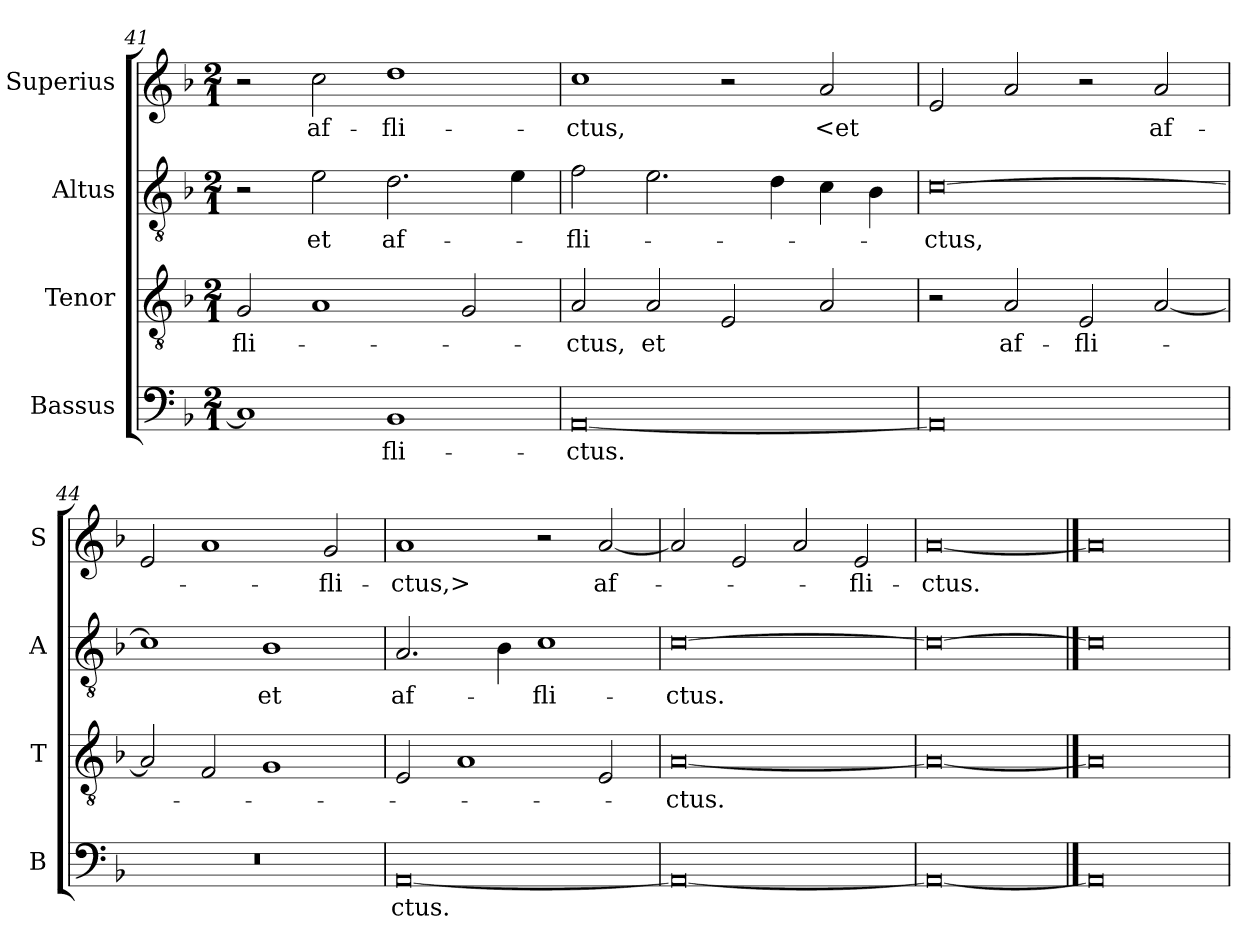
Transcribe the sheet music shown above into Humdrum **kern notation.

**kern	**text	**kern	**text	**kern	**text	**kern	**text
*part4	*part4	*part3	*part3	*part2	*part2	*part1	*part1
*staff4	*staff4	*staff3	*staff3	*staff2	*staff2	*staff1	*staff1
*I"Bassus	*	*I"Tenor	*	*I"Altus	*	*I"Superius	*
*I'B	*	*I'T	*	*I'A	*	*I'S	*
*clefF4	*	*clefGv2	*	*clefGv2	*	*clefG2	*
*k[b-]	*	*k[b-]	*	*k[b-]	*	*k[b-]	*
*F:	*	*F:	*	*F:	*	*F:	*
*M2/1	*	*M2/1	*	*M2/1	*	*M2/1	*
=41	=41	=41	=41	=41	=41	=41	=41
1C]	.	2G	-fli-	2r	.	2r	.
.	.	1A	.	2e	et	2cc	af-
1BB-	-fli-	.	.	2.d	af-	1dd	-fli-
.	.	2G	.	.	.	.	.
.	.	.	.	4e	.	.	.
=42	=42	=42	=42	=42	=42	=42	=42
[0AA	-ctus.	2A	-ctus,	2f	-fli-	1cc	-ctus,
.	.	2A	et	2.e	.	.	.
.	.	2E	.	.	.	2r	.
.	.	.	.	4d	.	.	.
.	.	2A	.	4c	.	2a	<et
.	.	.	.	4B-	.	.	.
=43	=43	=43	=43	=43	=43	=43	=43
0AA]	.	2r	.	[0c	-ctus,	2e	.
.	.	2A	af-	.	.	2a	.
.	.	2E	-fli-	.	.	2r	.
.	.	[2A	.	.	.	2a	af-
=44	=44	=44	=44	=44	=44	=44	=44
0r	.	2A]	.	1c]	.	2e	.
.	.	2F	.	.	.	1a	.
.	.	1G	.	1B-	et	.	.
.	.	.	.	.	.	2g	-fli-
=45	=45	=45	=45	=45	=45	=45	=45
[0AA	-ctus.	2E	.	2.A	af-	1a	-ctus,>
.	.	1A	.	.	.	.	.
.	.	.	.	4B-	.	.	.
.	.	.	.	1c	-fli-	2r	.
.	.	2E	.	.	.	[2a	af-
=46	=46	=46	=46	=46	=46	=46	=46
0AA_	.	[0A	-ctus.	[0c	-ctus.	2a]	.
.	.	.	.	.	.	2e	.
.	.	.	.	.	.	2a	.
.	.	.	.	.	.	2e	-fli-
=47	=47	=47	=47	=47	=47	=47	=47
0AA_	.	0A_	.	0c_	.	[0a	-ctus.
==48	==48	==48	==48	==48	==48	==48	==48
0AA]	.	0A]	.	0c]	.	0a]	.
=	=	=	=	=	=	=	=
*-	*-	*-	*-	*-	*-	*-	*-
